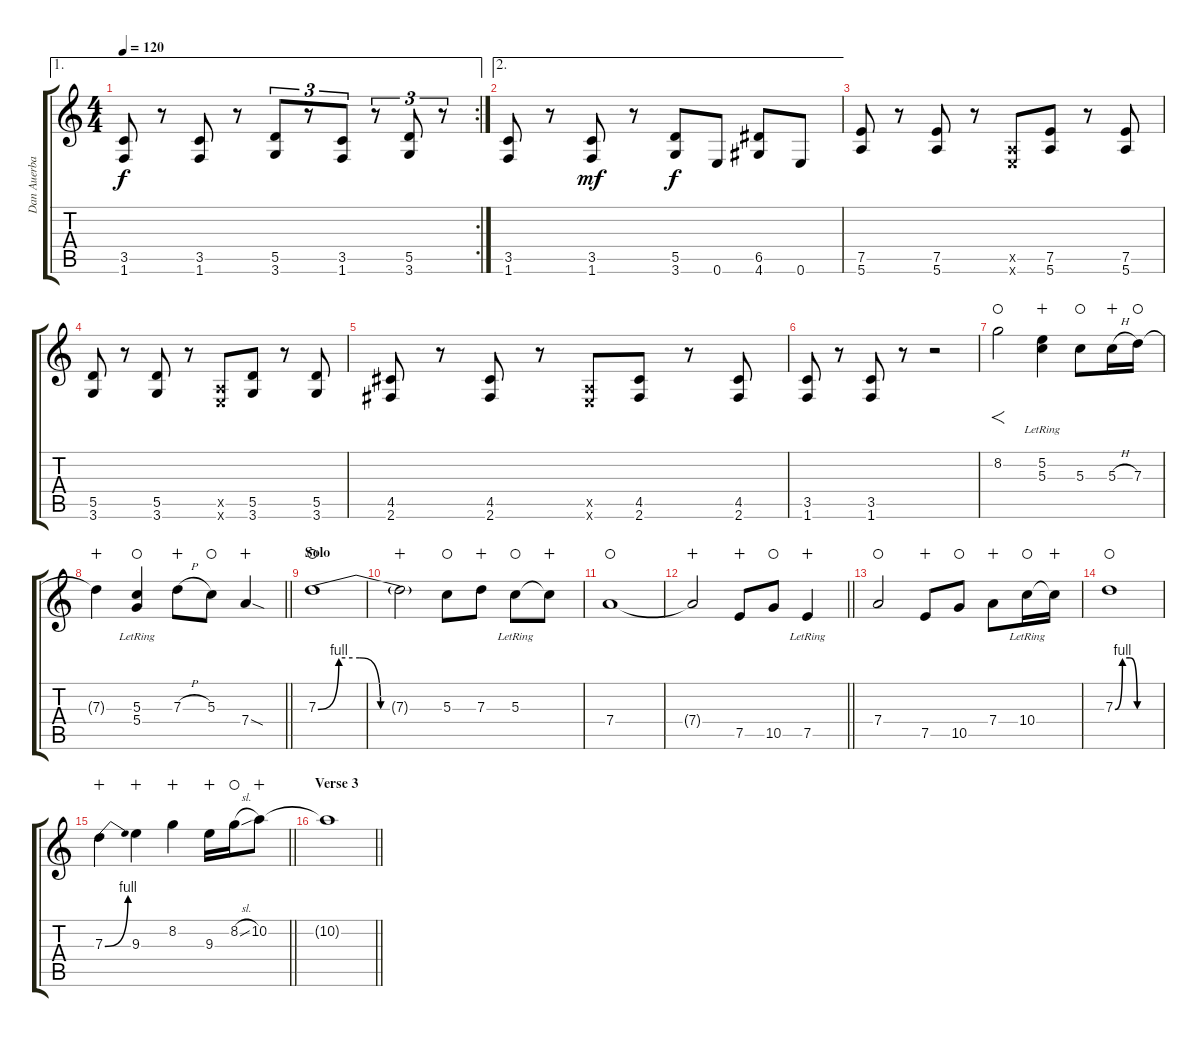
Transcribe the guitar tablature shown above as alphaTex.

\track ("Dan Auerbach (Lead)" "Dan Auerba") {instrument overdrivenguitar}
\staff {score tabs}
\tuning (E4 B3 G3 D3 A2 E2) {hide}
\ae 1
\rc 2
\ts (4 4)
\tempo 120
\clef g2
\ks c
(3.5 1.6).8{dy f} r.8 (3.5 1.6).8 r.8 (5.5 3.6).8{tu (3 2)} r.8{tu (3 2)} (3.5 1.6).8{tu (3 2)} r.8{tu (3 2)} (5.5 3.6).8{tu (3 2)} r.8{tu (3 2)} |
\ae 2
(3.5 1.6).8 r.8 (3.5 1.6).8{dy mf} r.8 (5.5 3.6).8{dy f} 0.6.8 (6.5 4.6).8 0.6.8 |
(7.5 5.6).8 r.8 (7.5 5.6).8 r.8 (0.5{x} 0.6{x}).8 (7.5 5.6).8 r.8 (7.5 5.6).8 |
(5.5 3.6).8 r.8 (5.5 3.6).8 r.8 (0.5{x} 0.6{x}).8 (5.5 3.6).8 r.8 (5.5 3.6).8 |
(4.5 2.6).8 r.8 (4.5 2.6).8 r.8 (0.5{x} 0.6{x}).8 (4.5 2.6).8 r.8 (4.5 2.6).8 |
(3.5 1.6).8 r.8 (3.5 1.6).8 r.8 r.2 |
8.2.2{f waho} (5.2{lr} 5.3).4{wahc} 5.3.8{waho} 5.3{h}.16{wahc} 7.3.16{waho} |
\barLineRight lightlight
7.3{t}.4{wahc} (5.3 5.4{lr}).4{waho} 7.3{h}.8{wahc} 5.3.8{waho} 7.4{sod}.4{wahc} |
\section ("" "Solo")
7.3{be (custom 0 0 10 4 20 4 30 0 60 0)}.1{waho} |
7.3{t}.2{wahc} 5.3.8{waho} 7.3.8{wahc} 5.3{lr}.8{waho} 5.3{t}.8{wahc} |
7.4.1{waho} |
\barLineRight lightlight
7.4{t}.2{wahc} 7.5.8{wahc} 10.5.8{waho} 7.5{lr}.4{wahc} |
7.4.2{waho} 7.5.8{wahc} 10.5.8{waho} 7.4.8{wahc} 10.4{lr}.16{waho} 10.4{t}.16{wahc} |
7.3{be (custom 0 0 10 4 20 4 30 0 60 0)}.1{waho} |
\barLineRight lightlight
7.3{be (bend 0 0 60 4)}.4{wahc} 9.3.4{wahc} 8.2.4{wahc} 9.3.16{wahc} 8.2{sl}.16{waho} 10.2.8{wahc} |
\section ("" "Verse 3")
\barLineRight lightlight
10.2{t}.1
